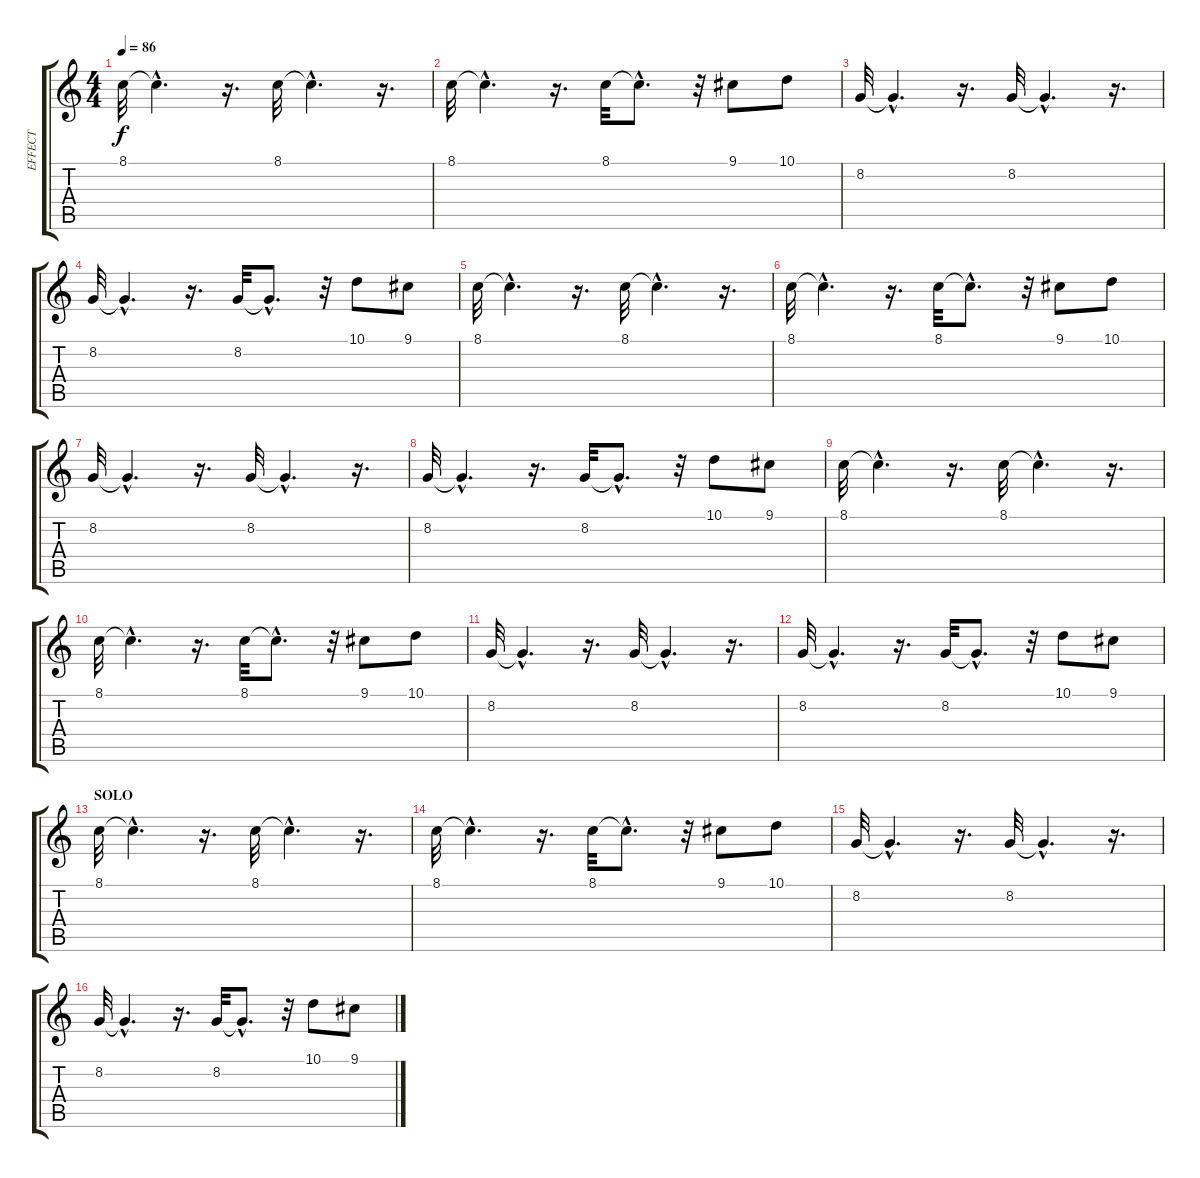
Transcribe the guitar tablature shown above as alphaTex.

\track ("EFFECT" "EFFECT") {instrument shamisen}
\staff {score tabs}
\tuning (E4 B3 G3 D3 A2 E2) {hide}
\ts (4 4)
\tempo 86
\clef g2
\ks c
8.1.32{dy f} 8.1{hac t}.4{d} r.16{d} 8.1.32 8.1{hac t}.4{d} r.16{d} |
8.1.32 8.1{hac t}.4{d} r.16{d} 8.1.32 8.1{hac t}.8{d} r.32 9.1.8 10.1.8 |
8.2.32 8.2{hac t}.4{d} r.16{d} 8.2.32 8.2{hac t}.4{d} r.16{d} |
8.2.32 8.2{hac t}.4{d} r.16{d} 8.2.32 8.2{hac t}.8{d} r.32 10.1.8 9.1.8 |
8.1.32 8.1{hac t}.4{d} r.16{d} 8.1.32 8.1{hac t}.4{d} r.16{d} |
8.1.32 8.1{hac t}.4{d} r.16{d} 8.1.32 8.1{hac t}.8{d} r.32 9.1.8 10.1.8 |
8.2.32 8.2{hac t}.4{d} r.16{d} 8.2.32 8.2{hac t}.4{d} r.16{d} |
8.2.32 8.2{hac t}.4{d} r.16{d} 8.2.32 8.2{hac t}.8{d} r.32 10.1.8 9.1.8 |
8.1.32 8.1{hac t}.4{d} r.16{d} 8.1.32 8.1{hac t}.4{d} r.16{d} |
8.1.32 8.1{hac t}.4{d} r.16{d} 8.1.32 8.1{hac t}.8{d} r.32 9.1.8 10.1.8 |
8.2.32 8.2{hac t}.4{d} r.16{d} 8.2.32 8.2{hac t}.4{d} r.16{d} |
8.2.32 8.2{hac t}.4{d} r.16{d} 8.2.32 8.2{hac t}.8{d} r.32 10.1.8 9.1.8 |
\section ("" "SOLO")
8.1.32 8.1{hac t}.4{d} r.16{d} 8.1.32 8.1{hac t}.4{d} r.16{d} |
8.1.32 8.1{hac t}.4{d} r.16{d} 8.1.32 8.1{hac t}.8{d} r.32 9.1.8 10.1.8 |
8.2.32 8.2{hac t}.4{d} r.16{d} 8.2.32 8.2{hac t}.4{d} r.16{d} |
8.2.32 8.2{hac t}.4{d} r.16{d} 8.2.32 8.2{hac t}.8{d} r.32 10.1.8 9.1.8
